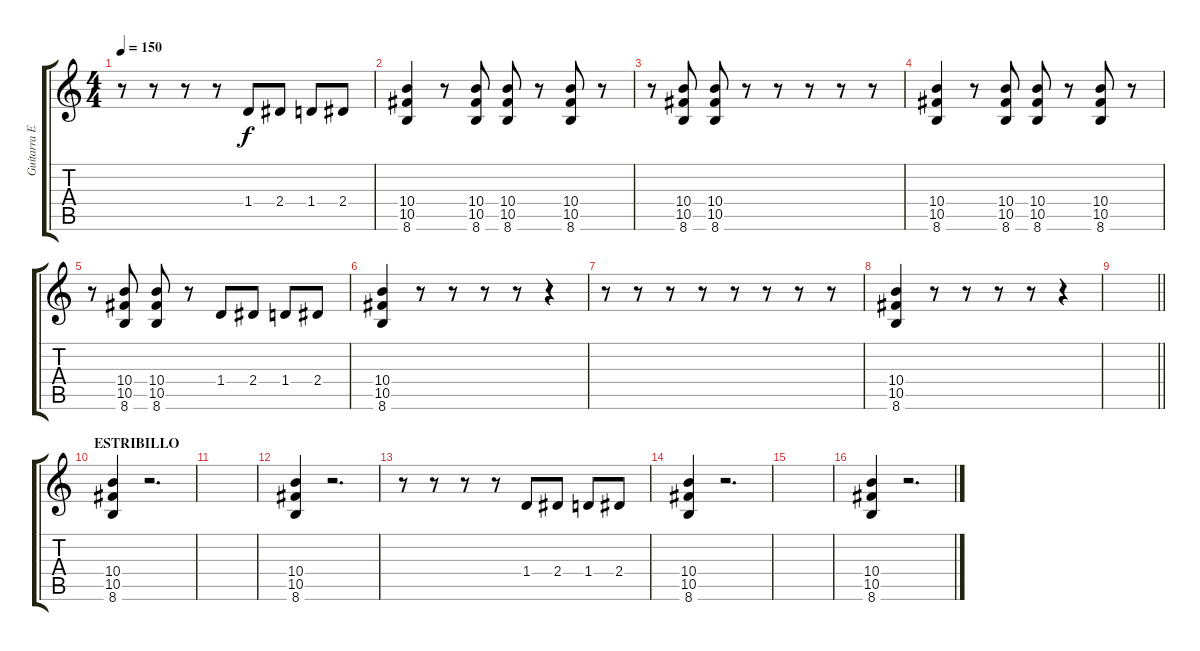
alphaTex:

\track ("Guitarra Eléctrica" "Guitarra E") {instrument overdrivenguitar}
\staff {score tabs}
\tuning (Eb4 Bb3 Gb3 Db3 Ab2 Eb2) {hide}
\ts (4 4)
\tempo 150
\clef g2
\ks c
r.8{dy f} r.8 r.8 r.8 1.4.8 2.4.8 1.4.8 2.4.8 |
(10.4 10.5 8.6).4 r.8 (10.4 10.5 8.6).8 (10.4 10.5 8.6).8 r.8 (10.4 10.5 8.6).8 r.8 |
r.8 (10.4 10.5 8.6).8 (10.4 10.5 8.6).8 r.8 r.8 r.8 r.8 r.8 |
(10.4 10.5 8.6).4 r.8 (10.4 10.5 8.6).8 (10.4 10.5 8.6).8 r.8 (10.4 10.5 8.6).8 r.8 |
r.8 (10.4 10.5 8.6).8 (10.4 10.5 8.6).8 r.8 1.4.8 2.4.8 1.4.8 2.4.8 |
(10.4 10.5 8.6).4 r.8 r.8 r.8 r.8 r.4 |
r.8 r.8 r.8 r.8 r.8 r.8 r.8 r.8 |
(10.4 10.5 8.6).4 r.8 r.8 r.8 r.8 r.4 |
\barLineRight lightlight
|
\section ("" "ESTRIBILLO")
(10.4 10.5 8.6).4 r.2{d} |
|
(10.4 10.5 8.6).4 r.2{d} |
r.8 r.8 r.8 r.8 1.4.8 2.4.8 1.4.8 2.4.8 |
(10.4 10.5 8.6).4 r.2{d} |
|
(10.4 10.5 8.6).4 r.2{d}
